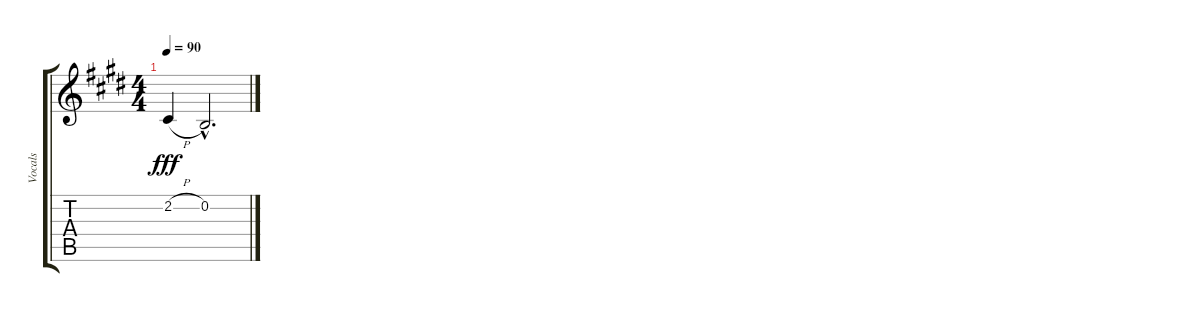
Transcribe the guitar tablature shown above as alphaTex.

\track ("Vocals" "Vocals") {instrument lead2sawtooth}
\staff {score tabs}
\tuning (E4 B3 G3 D3 A2 E2) {hide}
\ts (4 4)
\tempo 90
\clef g2
\ks e
2.2{h}.4{dy fff} 0.2{hac}.2{d}
